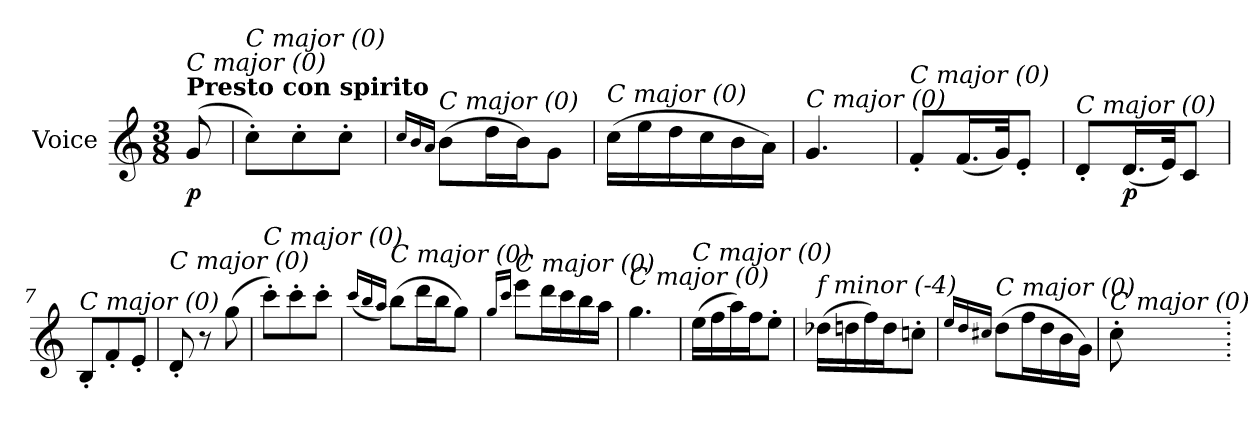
**kern	**dynam
*part1	*part1
*staff1	*staff1
*I"Voice	*
*I'V	*
*clefG2	*
*k[]	*
*M3/8	*
*MM95	*
=	=
!LO:TX:a:B:t=Presto con spirito	!
!LO:TX:i:t=C major (0)	!
!	!LO:DY:b
(>8g/	p
=1	=1
!LO:TX:i:t=C major (0)	!
8cc'\L)	.
8cc'\	.
8cc'\J	.
=2	=2
16qcc/LL	.
16qb/	.
16qa/JJ	.
!LO:TX:i:t=C major (0)	!
(>8b\L	.
16dd\L	.
16b\J)	.
8g\J	.
=3	=3
!LO:TX:i:t=C major (0)	!
(>16cc\LL	.
16ee\	.
16dd\	.
16cc\	.
16b\	.
16a\JJ)	.
=4	=4
!LO:TX:i:t=C major (0)	!
4.g/	.
=5	=5
!LO:TX:i:t=C major (0)	!
8f'/L	.
(<16.f/L	.
32g/JK)	.
8e'/J	.
=6	=6
!LO:TX:i:t=C major (0)	!
8d'/L	.
!	!LO:DY:b
(<16.d/L	p
32e/JK)	.
8c/J	.
=7	=7
!LO:TX:i:t=C major (0)	!
8B'/L	.
8f'/	.
8e'/J	.
=8	=8
!LO:TX:i:t=C major (0)	!
8d'/	.
8r	.
(>8gg\	.
=9	=9
!LO:TX:i:t=C major (0)	!
8ccc'\L)	.
8ccc'\	.
8ccc'\J	.
!!LO:LB:g=z
=10	=10
(<16qccc/LL	.
16qbb/	.
16qaa/JJ)	.
!LO:TX:i:t=C major (0)	!
(>8bb\L	.
16ddd\L	.
16bb\J	.
8gg\J)	.
=11	=11
16qgg/LL	.
16qccc/JJ	.
!LO:TX:i:t=C major (0)	!
8eee\L	.
16ddd\L	.
16ccc\	.
16bb\	.
16aa\JJ	.
=12	=12
!LO:TX:i:t=C major (0)	!
4.gg\	.
=13	=13
!LO:TX:i:t=C major (0)	!
(>16ee\LL	.
16ff\	.
16aa\)	.
16ff\J	.
8ee'\J	.
=14	=14
!LO:TX:i:t=f minor (-4)	!
(>16dd-Xi\LL	.
16dd\	.
16ff\)	.
16dd\J	.
8ccn'\J	.
=15	=15
16qee/LL	.
16qdd/	.
16qcc#X/JJ	.
!LO:TX:i:t=C major (0)	!
(>8dd\L	.
16ff\L	.
16dd\	.
16b\	.
16g\JJ)	.
=16	=16
!LO:TX:i:t=C major (0)	!
8cc'\	.
=.	=.
*-	*-
